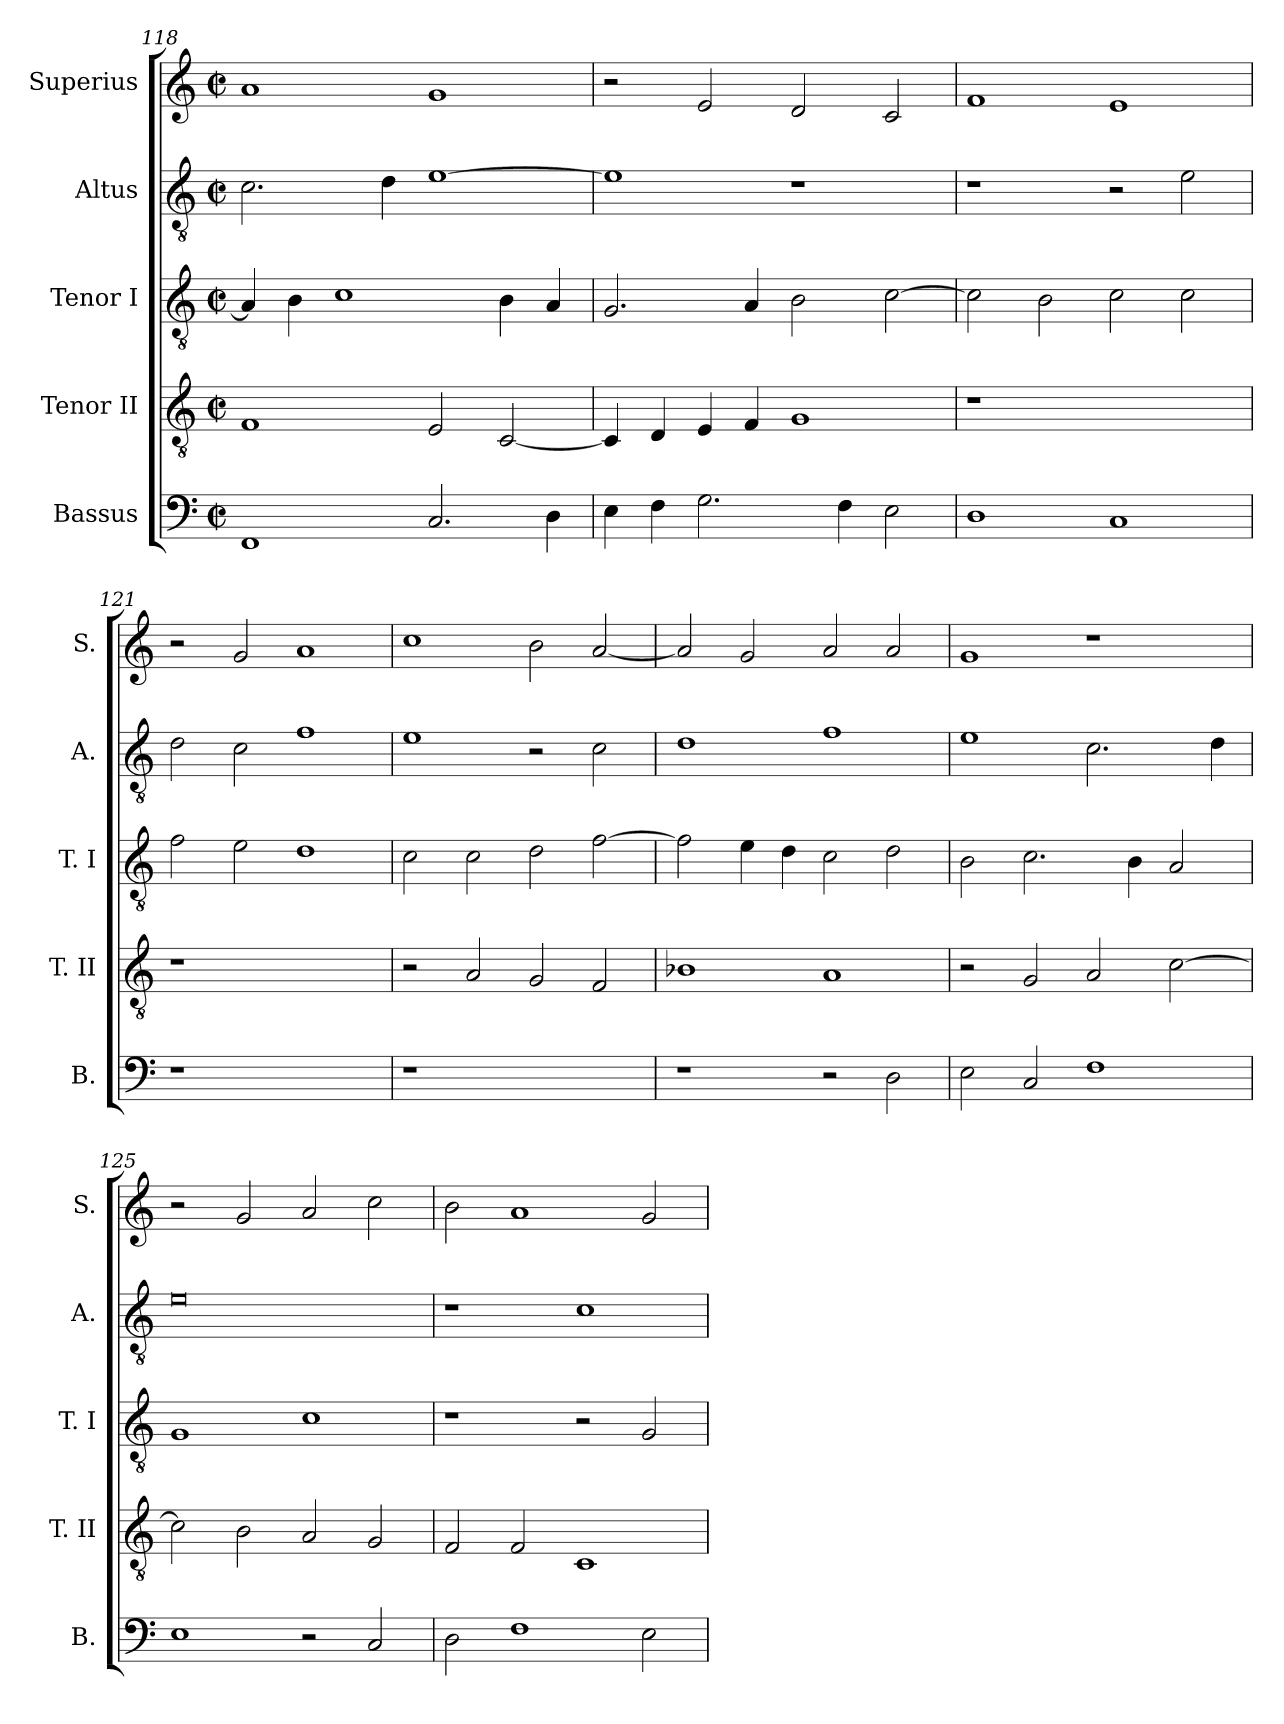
**kern	**kern	**kern	**kern	**kern
*part5	*part4	*part3	*part2	*part1
*staff5	*staff4	*staff3	*staff2	*staff1
*I"Bassus	*I"Tenor II	*I"Tenor I	*I"Altus	*I"Superius
*I'B.	*I'T. II	*I'T. I	*I'A.	*I'S.
*clefF4	*clefGv2	*clefGv2	*clefGv2	*clefG2
*	*ITrd7c12	*ITrd7c12	*ITrd7c12	*
*k[]	*k[]	*k[]	*k[]	*k[]
*C:	*C:	*C:	*C:	*C:
*M2/2	*M2/2	*M2/2	*M2/2	*M2/2
*met(c|)	*met(c|)	*met(c|)	*met(c|)	*met(c|)
=118	=118	=118	=118	=118
1FFi	1FFi	4AAi/]	2.Ci\	1ai
.	.	4BBi\	.	.
.	.	1Ci	.	.
.	.	.	4Di\	.
2.Ci/	2EEi/	.	[>1Ei	1gi
.	[<2CCi/	4BBi\	.	.
4Di\	.	4AAi/	.	.
=119	=119	=119	=119	=119
4Ei\	4CCi/]	2.GGi/	1Ei]	2r
4Fi\	4DDi/	.	.	.
2.Gi\	4EEi/	.	.	2ei/
.	4FFi/	4AAi/	.	.
.	1GGi	2BBi\	1r	2di/
4Fi\	.	.	.	.
2Ei\	.	[>2Ci\	.	2ci/
=120	=120	=120	=120	=120
!	!LO:N:vis=1	!	!	!
1Di	1r	2Ci\]	1r	1fi
.	.	2BBi\	.	.
1Ci	1ryy	2Ci\	2r	1ei
.	.	2Ci\	2Ei\	.
=121	=121	=121	=121	=121
!LO:N:vis=1	!LO:N:vis=1	!	!	!
1r	1r	2Fi\	2Di\	2r
.	.	2Ei\	2Ci\	2gi/
1ryy	1ryy	1Di	1Fi	1ai
!!LO:PB:g=z
=122	=122	=122	=122	=122
!LO:N:vis=1	!	!	!	!
1r	2r	2Ci\	1Ei	1cci
.	2AAi/	2Ci\	.	.
1ryy	2GGi/	2Di\	2r	2bi\
.	2FFi/	[>2Fi\	2Ci\	[<2ai/
=123	=123	=123	=123	=123
1r	1BB-Xi	2Fi\]	1Di	2ai/]
.	.	4Ei\	.	2gi/
.	.	4Di\	.	.
2r	1AAi	2Ci\	1Fi	2ai/
2Di\	.	2Di\	.	2ai/
=124	=124	=124	=124	=124
2Ei\	2r	2BBi\	1Ei	1gi
2Ci/	2GGi/	2.Ci\	.	.
1Fi	2AAi/	.	2.Ci\	1r
.	.	4BBi\	.	.
.	[>2Ci\	2AAi/	.	.
.	.	.	4Di\	.
=125	=125	=125	=125	=125
1Ei	2Ci\]	1GGi	0Ei	2r
.	2BBi\	.	.	2gi/
2r	2AAi/	1Ci	.	2ai/
2Ci/	2GGi/	.	.	2cci\
=126	=126	=126	=126	=126
2Di\	2FFi/	1r	1r	2bi\
1Fi	2FFi/	.	.	1ai
.	1CCi	2r	1Ci	.
2Ei\	.	2GGi/	.	2gi/
=	=	=	=	=
*-	*-	*-	*-	*-
